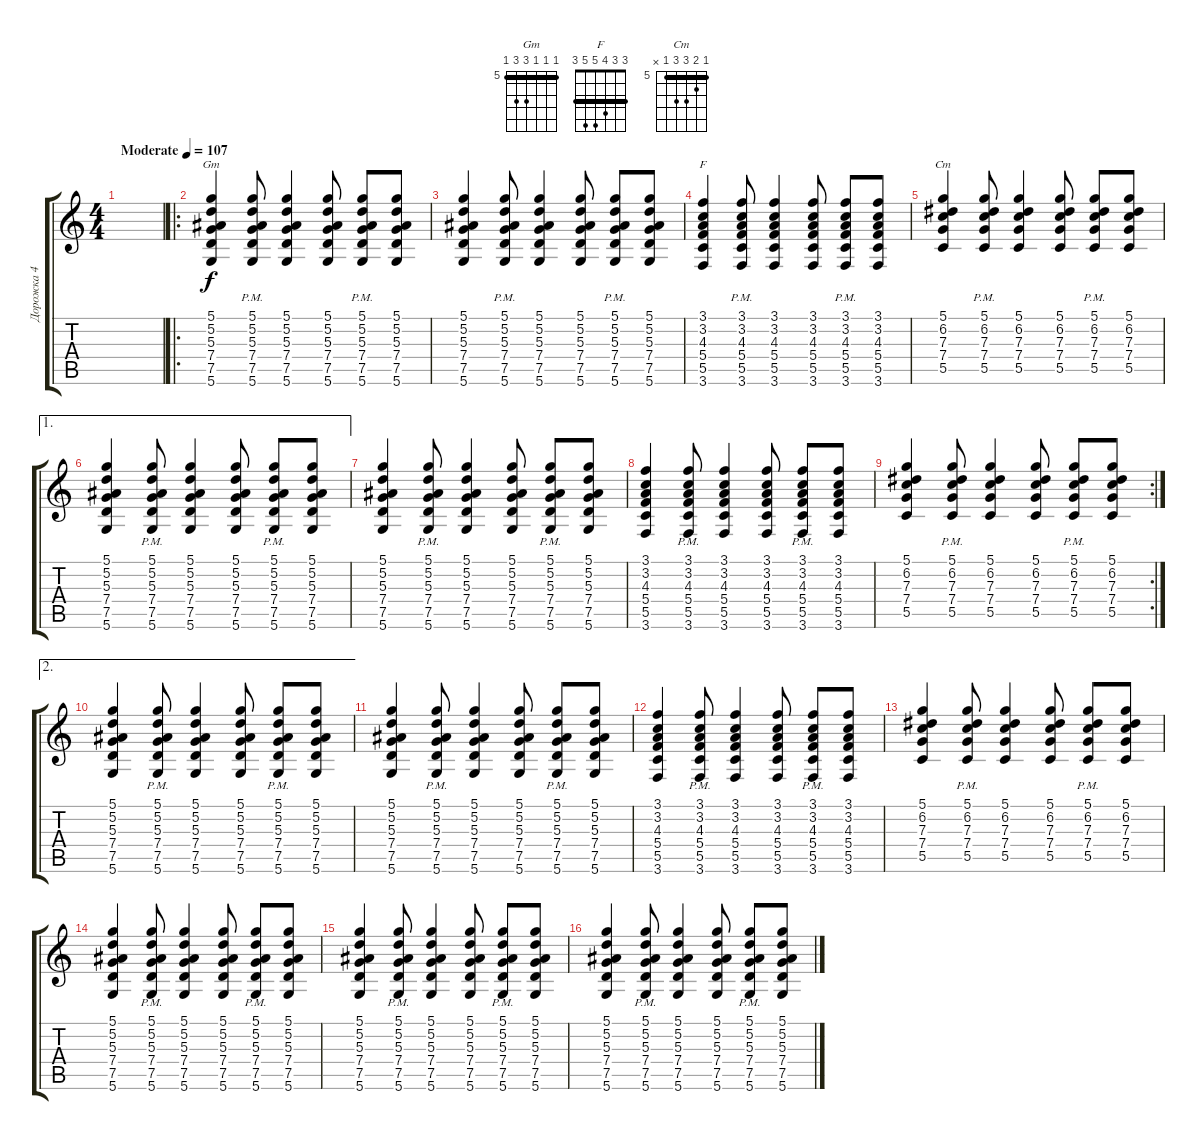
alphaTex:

\track ("Дорожка 4" "Дорожка 4") {instrument acousticguitarsteel}
\staff {score tabs}
\tuning (D4 A3 F3 C3 G2 D2) {hide}
\chord ("Gm" 5 5 5 7 7 5) {firstfret 5 barre 5}
\chord ("F" 3 3 4 5 5 3) {barre 3}
\chord ("Cm" 5 6 7 7 5 x) {firstfret 5 barre 5}
\ts (4 4)
\tempo (107 "Moderate")
\clef g2
\ks c
|
\ro
(5.1 5.2 5.3 7.4 7.5 5.6).4{ch "Gm"} (5.1{pm} 5.2{pm} 5.3{pm} 7.4{pm} 7.5{pm} 5.6{pm}).8 (5.1 5.2 5.3 7.4 7.5 5.6).4 (5.1 5.2 5.3 7.4 7.5 5.6).8 (5.1{pm} 5.2{pm} 5.3{pm} 7.4{pm} 7.5{pm} 5.6{pm}).8 (5.1 5.2 5.3 7.4 7.5 5.6).8 |
(5.1 5.2 5.3 7.4 7.5 5.6).4 (5.1{pm} 5.2{pm} 5.3{pm} 7.4{pm} 7.5{pm} 5.6{pm}).8 (5.1 5.2 5.3 7.4 7.5 5.6).4 (5.1 5.2 5.3 7.4 7.5 5.6).8 (5.1{pm} 5.2{pm} 5.3{pm} 7.4{pm} 7.5{pm} 5.6{pm}).8 (5.1 5.2 5.3 7.4 7.5 5.6).8 |
(3.1 3.2 4.3 5.4 5.5 3.6).4{ch "F"} (3.1{pm} 3.2{pm} 4.3{pm} 5.4{pm} 5.5{pm} 3.6{pm}).8 (3.1 3.2 4.3 5.4 5.5 3.6).4 (3.1 3.2 4.3 5.4 5.5 3.6).8 (3.1{pm} 3.2{pm} 4.3{pm} 5.4{pm} 5.5{pm} 3.6{pm}).8 (3.1 3.2 4.3 5.4 5.5 3.6).8 |
(5.1 6.2 7.3 7.4 5.5).4{ch "Cm"} (5.1{pm} 6.2{pm} 7.3{pm} 7.4{pm} 5.5{pm}).8 (5.1 6.2 7.3 7.4 5.5).4 (5.1 6.2 7.3 7.4 5.5).8 (5.1{pm} 6.2{pm} 7.3{pm} 7.4{pm} 5.5{pm}).8 (5.1 6.2 7.3 7.4 5.5).8 |
\ae 1
(5.1 5.2 5.3 7.4 7.5 5.6).4 (5.1{pm} 5.2{pm} 5.3{pm} 7.4{pm} 7.5{pm} 5.6{pm}).8 (5.1 5.2 5.3 7.4 7.5 5.6).4 (5.1 5.2 5.3 7.4 7.5 5.6).8 (5.1{pm} 5.2{pm} 5.3{pm} 7.4{pm} 7.5{pm} 5.6{pm}).8 (5.1 5.2 5.3 7.4 7.5 5.6).8 |
(5.1 5.2 5.3 7.4 7.5 5.6).4 (5.1{pm} 5.2{pm} 5.3{pm} 7.4{pm} 7.5{pm} 5.6{pm}).8 (5.1 5.2 5.3 7.4 7.5 5.6).4 (5.1 5.2 5.3 7.4 7.5 5.6).8 (5.1{pm} 5.2{pm} 5.3{pm} 7.4{pm} 7.5{pm} 5.6{pm}).8 (5.1 5.2 5.3 7.4 7.5 5.6).8 |
(3.1 3.2 4.3 5.4 5.5 3.6).4 (3.1{pm} 3.2{pm} 4.3{pm} 5.4{pm} 5.5{pm} 3.6{pm}).8 (3.1 3.2 4.3 5.4 5.5 3.6).4 (3.1 3.2 4.3 5.4 5.5 3.6).8 (3.1{pm} 3.2{pm} 4.3{pm} 5.4{pm} 5.5{pm} 3.6{pm}).8 (3.1 3.2 4.3 5.4 5.5 3.6).8 |
\rc 2
(5.1 6.2 7.3 7.4 5.5).4 (5.1{pm} 6.2{pm} 7.3{pm} 7.4{pm} 5.5{pm}).8 (5.1 6.2 7.3 7.4 5.5).4 (5.1 6.2 7.3 7.4 5.5).8 (5.1{pm} 6.2{pm} 7.3{pm} 7.4{pm} 5.5{pm}).8 (5.1 6.2 7.3 7.4 5.5).8 |
\ae 2
(5.1 5.2 5.3 7.4 7.5 5.6).4 (5.1{pm} 5.2{pm} 5.3{pm} 7.4{pm} 7.5{pm} 5.6{pm}).8 (5.1 5.2 5.3 7.4 7.5 5.6).4 (5.1 5.2 5.3 7.4 7.5 5.6).8 (5.1{pm} 5.2{pm} 5.3{pm} 7.4{pm} 7.5{pm} 5.6{pm}).8 (5.1 5.2 5.3 7.4 7.5 5.6).8 |
(5.1 5.2 5.3 7.4 7.5 5.6).4 (5.1{pm} 5.2{pm} 5.3{pm} 7.4{pm} 7.5{pm} 5.6{pm}).8 (5.1 5.2 5.3 7.4 7.5 5.6).4 (5.1 5.2 5.3 7.4 7.5 5.6).8 (5.1{pm} 5.2{pm} 5.3{pm} 7.4{pm} 7.5{pm} 5.6{pm}).8 (5.1 5.2 5.3 7.4 7.5 5.6).8 |
(3.1 3.2 4.3 5.4 5.5 3.6).4 (3.1{pm} 3.2{pm} 4.3{pm} 5.4{pm} 5.5{pm} 3.6{pm}).8 (3.1 3.2 4.3 5.4 5.5 3.6).4 (3.1 3.2 4.3 5.4 5.5 3.6).8 (3.1{pm} 3.2{pm} 4.3{pm} 5.4{pm} 5.5{pm} 3.6{pm}).8 (3.1 3.2 4.3 5.4 5.5 3.6).8 |
(5.1 6.2 7.3 7.4 5.5).4 (5.1{pm} 6.2{pm} 7.3{pm} 7.4{pm} 5.5{pm}).8 (5.1 6.2 7.3 7.4 5.5).4 (5.1 6.2 7.3 7.4 5.5).8 (5.1{pm} 6.2{pm} 7.3{pm} 7.4{pm} 5.5{pm}).8 (5.1 6.2 7.3 7.4 5.5).8 |
(5.1 5.2 5.3 7.4 7.5 5.6).4 (5.1{pm} 5.2{pm} 5.3{pm} 7.4{pm} 7.5{pm} 5.6{pm}).8 (5.1 5.2 5.3 7.4 7.5 5.6).4 (5.1 5.2 5.3 7.4 7.5 5.6).8 (5.1{pm} 5.2{pm} 5.3{pm} 7.4{pm} 7.5{pm} 5.6{pm}).8 (5.1 5.2 5.3 7.4 7.5 5.6).8 |
(5.1 5.2 5.3 7.4 7.5 5.6).4 (5.1{pm} 5.2{pm} 5.3{pm} 7.4{pm} 7.5{pm} 5.6{pm}).8 (5.1 5.2 5.3 7.4 7.5 5.6).4 (5.1 5.2 5.3 7.4 7.5 5.6).8 (5.1{pm} 5.2{pm} 5.3{pm} 7.4{pm} 7.5{pm} 5.6{pm}).8 (5.1 5.2 5.3 7.4 7.5 5.6).8 |
(5.1 5.2 5.3 7.4 7.5 5.6).4 (5.1{pm} 5.2{pm} 5.3{pm} 7.4{pm} 7.5{pm} 5.6{pm}).8 (5.1 5.2 5.3 7.4 7.5 5.6).4 (5.1 5.2 5.3 7.4 7.5 5.6).8 (5.1{pm} 5.2{pm} 5.3{pm} 7.4{pm} 7.5{pm} 5.6{pm}).8 (5.1 5.2 5.3 7.4 7.5 5.6).8
